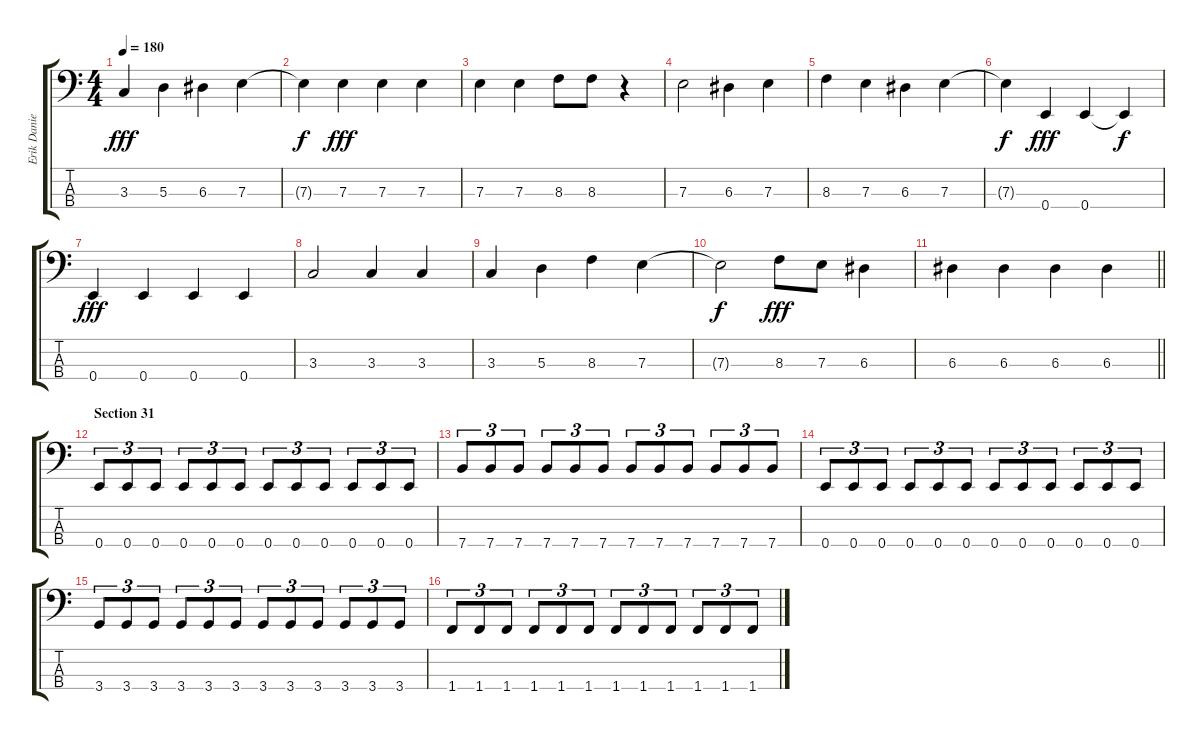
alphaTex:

\track ("Erik Danielsson" "Erik Danie") {instrument electricbasspick}
\staff {score tabs}
\tuning (G2 D2 A1 E1) {hide}
\ts (4 4)
\tempo 180
\clef f4
\ks c
3.3.4{dy fff} 5.3.4 6.3.4 7.3.4 |
7.3{t}.4{dy f} 7.3.4{dy fff} 7.3.4 7.3.4 |
7.3.4 7.3.4 8.3.8 8.3.8 r.4 |
7.3.2 6.3.4 7.3.4 |
8.3.4 7.3.4 6.3.4 7.3.4 |
7.3{t}.4{dy f} 0.4.4{dy fff} 0.4.4 0.4{t}.4{dy f} |
0.4.4{dy fff} 0.4.4 0.4.4 0.4.4 |
3.3.2 3.3.4 3.3.4 |
3.3.4 5.3.4 8.3.4 7.3.4 |
7.3{t}.2{dy f} 8.3.8{dy fff} 7.3.8 6.3.4 |
\barLineRight lightlight
6.3.4 6.3.4 6.3.4 6.3.4 |
\section ("" "Section 31")
0.4.8{tu (3 2)} 0.4.8{tu (3 2)} 0.4.8{tu (3 2)} 0.4.8{tu (3 2)} 0.4.8{tu (3 2)} 0.4.8{tu (3 2)} 0.4.8{tu (3 2)} 0.4.8{tu (3 2)} 0.4.8{tu (3 2)} 0.4.8{tu (3 2)} 0.4.8{tu (3 2)} 0.4.8{tu (3 2)} |
7.4.8{tu (3 2)} 7.4.8{tu (3 2)} 7.4.8{tu (3 2)} 7.4.8{tu (3 2)} 7.4.8{tu (3 2)} 7.4.8{tu (3 2)} 7.4.8{tu (3 2)} 7.4.8{tu (3 2)} 7.4.8{tu (3 2)} 7.4.8{tu (3 2)} 7.4.8{tu (3 2)} 7.4.8{tu (3 2)} |
0.4.8{tu (3 2)} 0.4.8{tu (3 2)} 0.4.8{tu (3 2)} 0.4.8{tu (3 2)} 0.4.8{tu (3 2)} 0.4.8{tu (3 2)} 0.4.8{tu (3 2)} 0.4.8{tu (3 2)} 0.4.8{tu (3 2)} 0.4.8{tu (3 2)} 0.4.8{tu (3 2)} 0.4.8{tu (3 2)} |
3.4.8{tu (3 2)} 3.4.8{tu (3 2)} 3.4.8{tu (3 2)} 3.4.8{tu (3 2)} 3.4.8{tu (3 2)} 3.4.8{tu (3 2)} 3.4.8{tu (3 2)} 3.4.8{tu (3 2)} 3.4.8{tu (3 2)} 3.4.8{tu (3 2)} 3.4.8{tu (3 2)} 3.4.8{tu (3 2)} |
1.4.8{tu (3 2)} 1.4.8{tu (3 2)} 1.4.8{tu (3 2)} 1.4.8{tu (3 2)} 1.4.8{tu (3 2)} 1.4.8{tu (3 2)} 1.4.8{tu (3 2)} 1.4.8{tu (3 2)} 1.4.8{tu (3 2)} 1.4.8{tu (3 2)} 1.4.8{tu (3 2)} 1.4.8{tu (3 2)}
